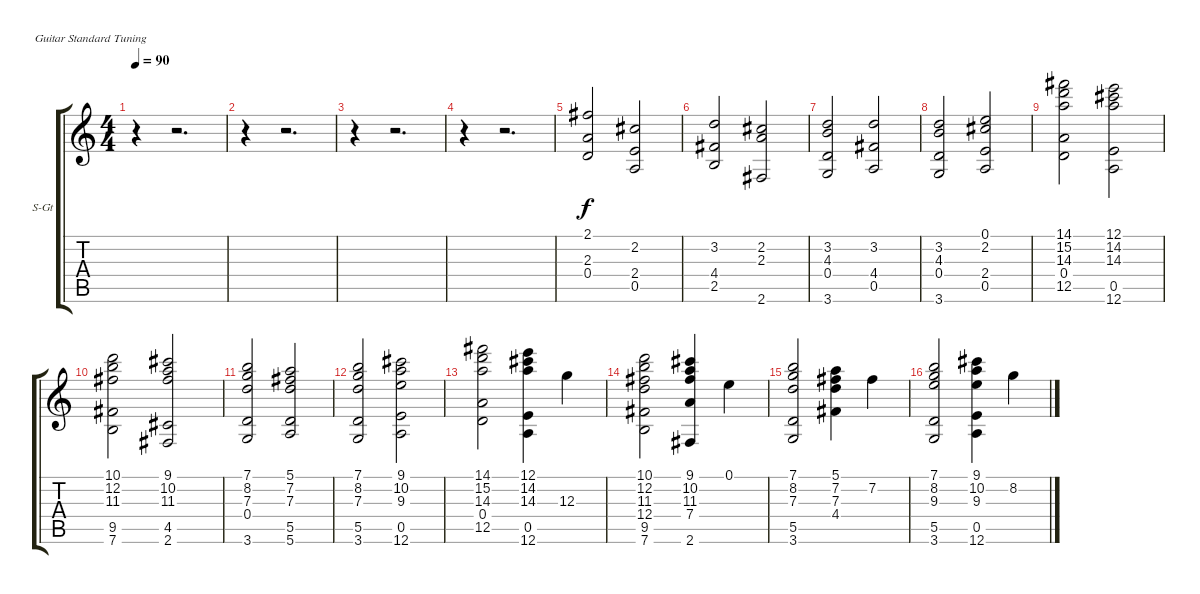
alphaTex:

\bracketExtendMode groupsimilarinstruments
\firstSystemTrackNameOrientation horizontal
\otherSystemsTrackNameOrientation horizontal
\track ("High Soundy Thing" "S-Gt") {instrument synthstrings2}
\staff {score tabs}
\tuning (E4 B3 G3 D3 A2 E2)
\displaytranspose 12
\ts (4 4)
\beaming (8 2 2 2 2)
\tempo 90
\clef g2
\ks c
r.4{dy f instrument synthstrings2} r.2{d} |
r.4 r.2{d} |
r.4 r.2{d} |
r.4 r.2{d} |
(2.1 2.3 0.4).2 (2.2 2.4 0.5).2 |
(3.2 4.4 2.5).2 (2.2 2.3 2.6).2 |
(3.2 4.3 0.4 3.6).2 (3.2 4.4 0.5).2 |
(3.2 4.3 0.4 3.6).2 (0.1 2.2 2.4 0.5).2 |
(14.1 15.2 14.3 0.4 12.5).2 (12.1 14.2 14.3 0.5 12.6).2 |
(10.1 12.2 11.3 9.5 7.6).2 (9.1 10.2 11.3 4.5 2.6).2 |
(7.1 8.2 7.3 0.4 3.6).2 (5.1 7.2 7.3 5.5 5.6).2 |
(7.1 8.2 7.3 5.5 3.6).2 (9.1 10.2 9.3 0.5 12.6).2 |
(14.1 15.2 14.3 0.4 12.5).2 (12.1 14.2 14.3 0.5 12.6).4 12.3.4 |
(10.1 12.2 11.3 12.4 9.5 7.6).2 (9.1 10.2 11.3 7.4 2.6).4 0.1.4 |
(7.1 8.2 7.3 5.5 3.6).2 (5.1 7.2 7.3 4.4).4 7.2.4 |
(7.1 8.2 9.3 5.5 3.6).2 (9.1 10.2 9.3 0.5 12.6).4 8.2.4
